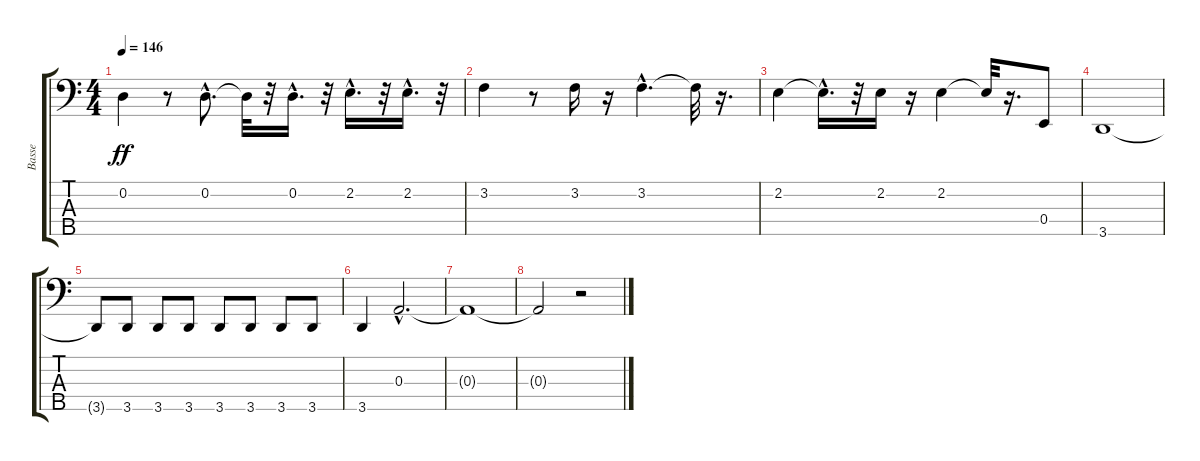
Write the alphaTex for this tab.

\track ("Basse   " "Basse   ") {instrument electricbassfinger}
\staff {score tabs}
\tuning (G2 D2 A1 E1 B0) {hide}
\ts (4 4)
\tempo 146
\clef f4
\ks c
0.2.4{dy ff} r.8 0.2{hac}.8{d} 0.2{t}.32 r.32 0.2{hac}.16{d} r.32 2.2{hac}.16{d} r.32 2.2{hac}.16{d} r.32 |
3.2.4 r.8 3.2.16 r.16 3.2{hac}.4{d} 3.2{t}.32 r.16{d} |
2.2.4 2.2{hac t}.16{d} r.32 2.2.16 r.16 2.2.4 2.2{t}.32 r.16{d} 0.4.8 |
3.5.1 |
3.5{t}.8 3.5.8 3.5.8 3.5.8 3.5.8 3.5.8 3.5.8 3.5.8 |
3.5.4 0.3{hac}.2{d} |
0.3{t}.1 |
0.3{t}.2 r.2
